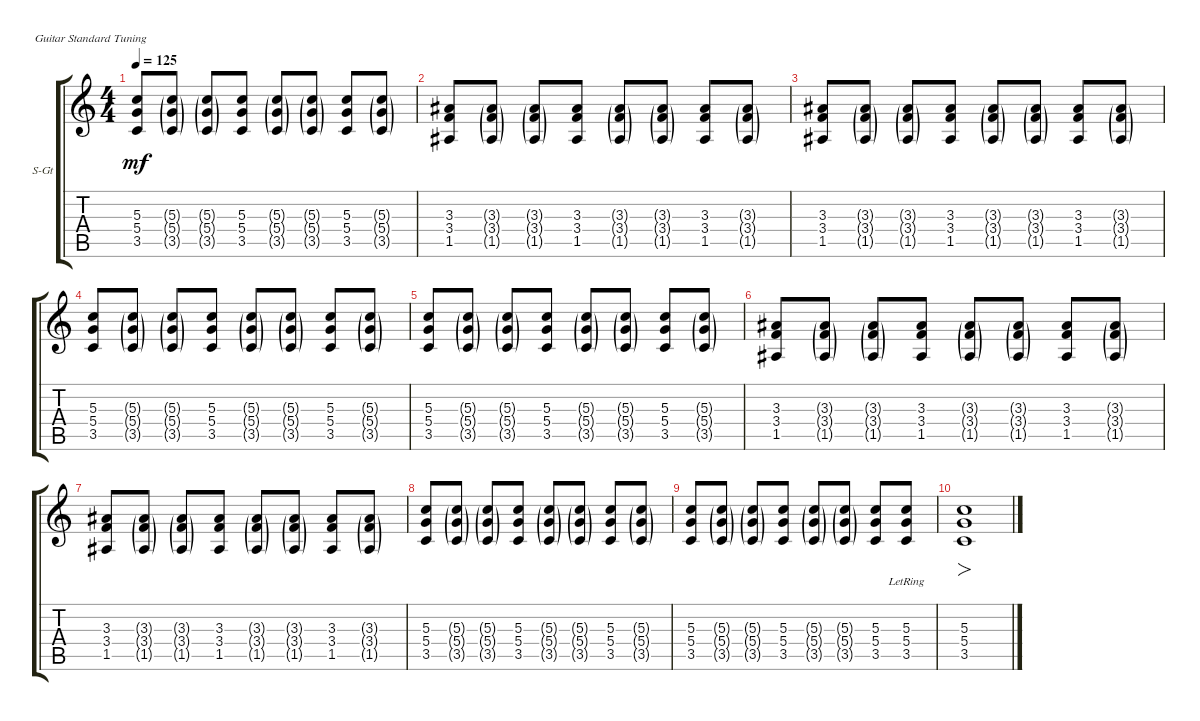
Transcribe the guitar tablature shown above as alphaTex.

\defaultSystemsLayout 4
\bracketExtendMode groupsimilarinstruments
\firstSystemTrackNameOrientation horizontal
\otherSystemsTrackNameOrientation horizontal
\track ("Guitar 1" "S-Gt") {instrument acousticguitarsteel}
\staff {score tabs}
\tuning (E4 B3 G3 D3 A2 E2)
\ts (4 4)
\tempo 125
\clef g2
\ks c
(3.5 5.4 5.3).8{dy mf} (3.5{g} 5.4{g} 5.3{g}).8 (3.5{g} 5.4{g} 5.3{g}).8 (3.5 5.4 5.3).8 (3.5{g} 5.4{g} 5.3{g}).8 (3.5{g} 5.4{g} 5.3{g}).8 (3.5 5.4 5.3).8 (3.5{g} 5.4{g} 5.3{g}).8 |
(1.5 3.4 3.3).8 (1.5{g} 3.4{g} 3.3{g}).8 (1.5{g} 3.4{g} 3.3{g}).8 (1.5 3.4 3.3).8 (1.5{g} 3.4{g} 3.3{g}).8 (1.5{g} 3.4{g} 3.3{g}).8 (1.5 3.4 3.3).8 (1.5{g} 3.4{g} 3.3{g}).8 |
(1.5 3.4 3.3).8 (1.5{g} 3.4{g} 3.3{g}).8 (1.5{g} 3.4{g} 3.3{g}).8 (1.5 3.4 3.3).8 (1.5{g} 3.4{g} 3.3{g}).8 (1.5{g} 3.4{g} 3.3{g}).8 (1.5 3.4 3.3).8 (1.5{g} 3.4{g} 3.3{g}).8 |
(3.5 5.4 5.3).8 (3.5{g} 5.4{g} 5.3{g}).8 (3.5{g} 5.4{g} 5.3{g}).8 (3.5 5.4 5.3).8 (3.5{g} 5.4{g} 5.3{g}).8 (3.5{g} 5.4{g} 5.3{g}).8 (3.5 5.4 5.3).8 (3.5{g} 5.4{g} 5.3{g}).8 |
(3.5 5.4 5.3).8 (3.5{g} 5.4{g} 5.3{g}).8 (3.5{g} 5.4{g} 5.3{g}).8 (3.5 5.4 5.3).8 (3.5{g} 5.4{g} 5.3{g}).8 (3.5{g} 5.4{g} 5.3{g}).8 (3.5 5.4 5.3).8 (3.5{g} 5.4{g} 5.3{g}).8 |
(1.5 3.4 3.3).8 (1.5{g} 3.4{g} 3.3{g}).8 (1.5{g} 3.4{g} 3.3{g}).8 (1.5 3.4 3.3).8 (1.5{g} 3.4{g} 3.3{g}).8 (1.5{g} 3.4{g} 3.3{g}).8 (1.5 3.4 3.3).8 (1.5{g} 3.4{g} 3.3{g}).8 |
(1.5 3.4 3.3).8 (1.5{g} 3.4{g} 3.3{g}).8 (1.5{g} 3.4{g} 3.3{g}).8 (1.5 3.4 3.3).8 (1.5{g} 3.4{g} 3.3{g}).8 (1.5{g} 3.4{g} 3.3{g}).8 (1.5 3.4 3.3).8 (1.5{g} 3.4{g} 3.3{g}).8 |
(3.5 5.4 5.3).8 (3.5{g} 5.4{g} 5.3{g}).8 (3.5{g} 5.4{g} 5.3{g}).8 (3.5 5.4 5.3).8 (3.5{g} 5.4{g} 5.3{g}).8 (3.5{g} 5.4{g} 5.3{g}).8 (3.5 5.4 5.3).8 (3.5{g} 5.4{g} 5.3{g}).8 |
(3.5 5.4 5.3).8 (3.5{g} 5.4{g} 5.3{g}).8 (3.5{g} 5.4{g} 5.3{g}).8 (3.5 5.4 5.3).8 (3.5{g} 5.4{g} 5.3{g}).8 (3.5{g} 5.4{g} 5.3{g}).8 (3.5 5.4 5.3).8 (3.5{lr} 5.4{lr} 5.3{lr}).8 |
(3.5 5.4 5.3).1{fo}
